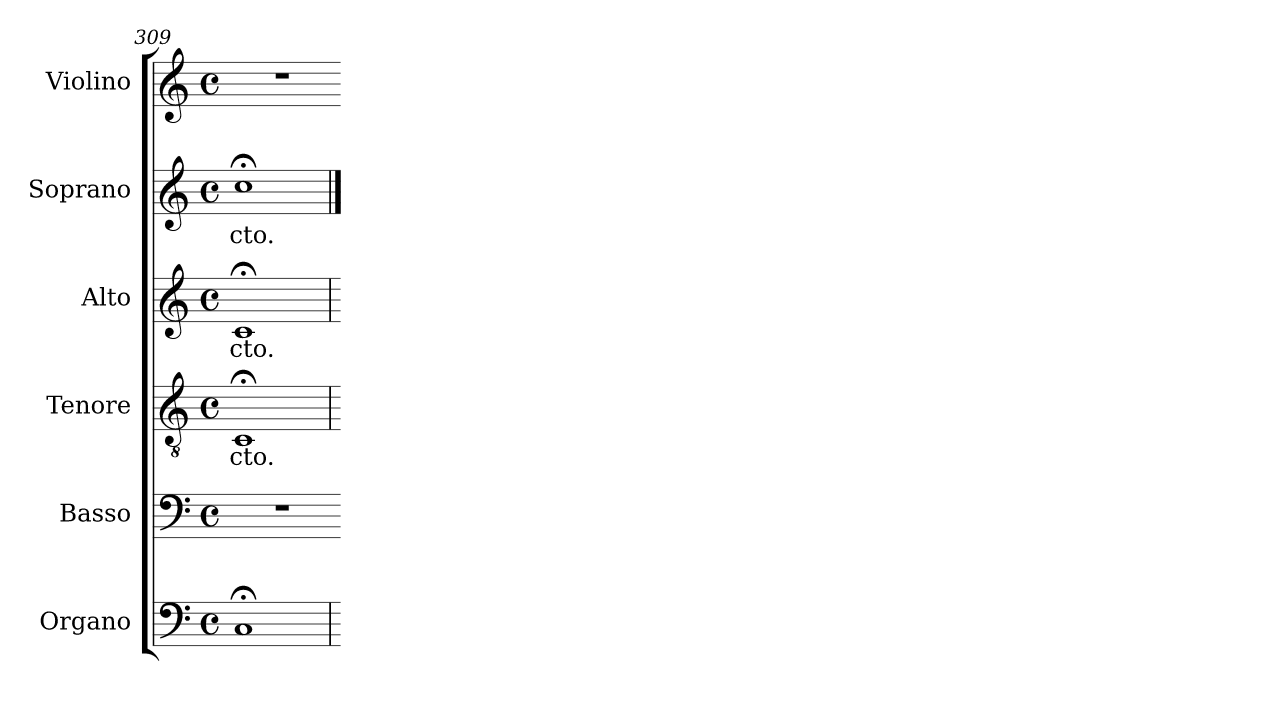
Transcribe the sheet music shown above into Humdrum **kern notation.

**kern	**kern	**kern	**text	**kern	**text	**kern	**text	**kern
*part6	*part5	*part4	*part4	*part3	*part3	*part2	*part2	*part1
*staff6	*staff5	*staff4	*staff4	*staff3	*staff3	*staff2	*staff2	*staff1
*I"Organo	*I"Basso	*I"Tenore	*	*I"Alto	*	*I"Soprano	*	*I"Violino
*I'Org	*I'B	*I'T	*	*I'A	*	*I'S	*	*I'Vl
*clefF4	*clefF4	*clefGv2	*	*clefG2	*	*clefG2	*	*clefG2
*k[]	*k[]	*k[]	*	*k[]	*	*k[]	*	*k[]
*C:	*C:	*C:	*	*C:	*	*C:	*	*C:
*M4/4	*M4/4	*M4/4	*	*M4/4	*	*M4/4	*	*M4/4
*met(c)	*met(c)	*met(c)	*	*met(c)	*	*met(c)	*	*met(c)
=309	=309	=309	=309	=309	=309	=309	=309	=309
!	!	!	!LO:LY:b:cj	!	!LO:LY:b:cj	!	!LO:LY:b:cj	!
1C;<	1r	1C;<	-cto.	1c;<	-cto.	1cc;<	-cto.	1r
=	=	=	=	=	=	==	=	=
*-	*-	*-	*-	*-	*-	*-	*-	*-
